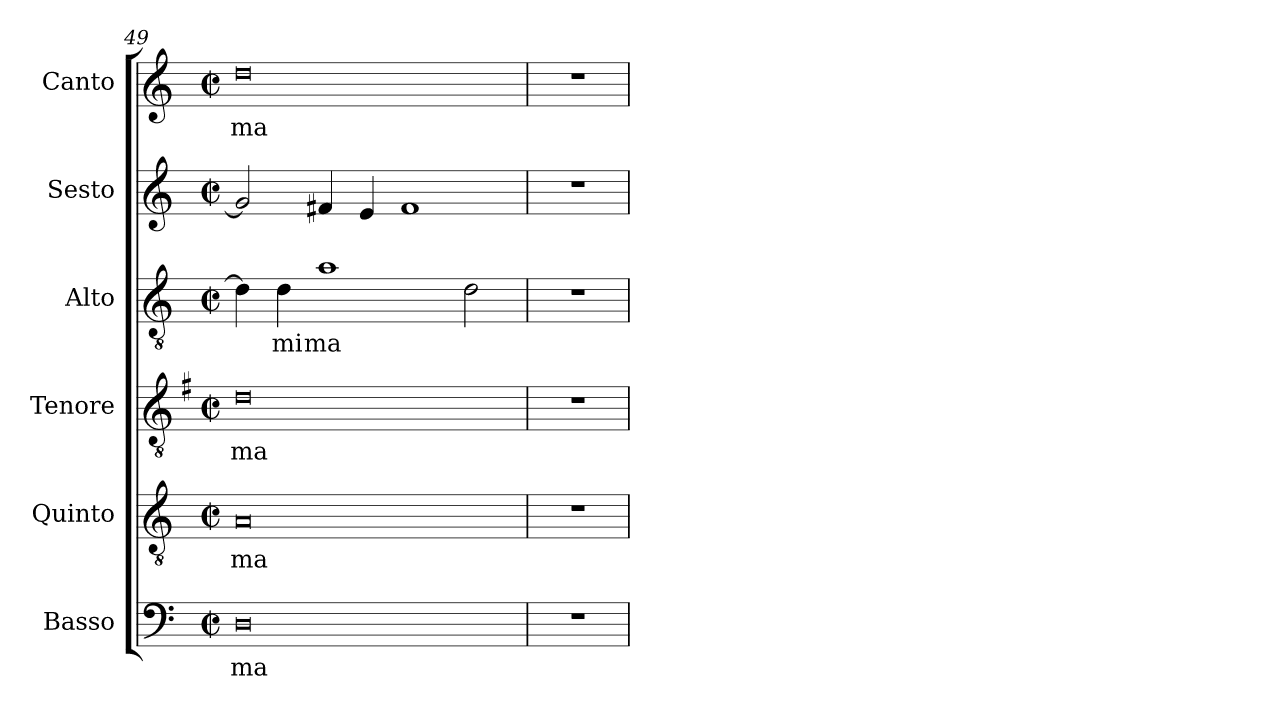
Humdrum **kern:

**kern	**text	**kern	**text	**kern	**text	**kern	**text	**kern	**text	**kern	**text
*part6	*part6	*part5	*part5	*part4	*part4	*part3	*part3	*part2	*part2	*part1	*part1
*staff6	*staff6	*staff5	*staff5	*staff4	*staff4	*staff3	*staff3	*staff2	*staff2	*staff1	*staff1
*I"Basso	*	*I"Quinto	*	*I"Tenore	*	*I"Alto	*	*I"Sesto	*	*I"Canto	*
*clefF4	*	*clefGv2	*	*clefGv2	*	*clefGv2	*	*clefG2	*	*clefG2	*
*	*	*	*	*ITrd-3c-5	*	*	*	*	*	*	*
*k[]	*	*k[]	*	*k[]	*	*k[]	*	*k[]	*	*k[]	*
*C:	*	*C:	*	*C:	*	*C:	*	*C:	*	*C:	*
*M2/2	*	*M2/2	*	*M2/2	*	*M2/2	*	*M2/2	*	*M2/2	*
*met(c|)	*	*met(c|)	*	*met(c|)	*	*met(c|)	*	*met(c|)	*	*met(c|)	*
=49	=49	=49	=49	=49	=49	=49	=49	=49	=49	=49	=49
!	!LO:LY:b:cj	!	!LO:LY:b:cj	!	!LO:LY:b:cj	!	!LO:LY:b:cj	!	!LO:LY:b:cj	!	!LO:LY:b:cj
0D	ma	0A	ma	0g	ma	4d\]	.	2g/]	.	0dd	ma
!	!	!	!	!	!	!	!LO:LY:b:cj	!	!	!	!
.	.	.	.	.	.	4d\	mi	.	.	.	.
!	!	!	!	!	!	!	!LO:LY:b:cj	!	!LO:LY:b:cj	!	!
.	.	.	.	.	.	1a	ma	4f#X/	.	.	.
!	!	!	!	!	!	!	!	!	!LO:LY:b:cj	!	!
.	.	.	.	.	.	.	.	4e/	.	.	.
!	!	!	!	!	!	!	!	!	!LO:LY:b:cj	!	!
.	.	.	.	.	.	.	.	1f#	.	.	.
!	!	!	!	!	!	!	!LO:LY:b:cj	!	!	!	!
.	.	.	.	.	.	2d\	.	.	.	.	.
=50	=50	=50	=50	=50	=50	=50	=50	=50	=50	=50	=50
1r	.	1r	.	1r	.	1r	.	1r	.	1r	.
=	=	=	=	=	=	=	=	=	=	=	=
*-	*-	*-	*-	*-	*-	*-	*-	*-	*-	*-	*-
